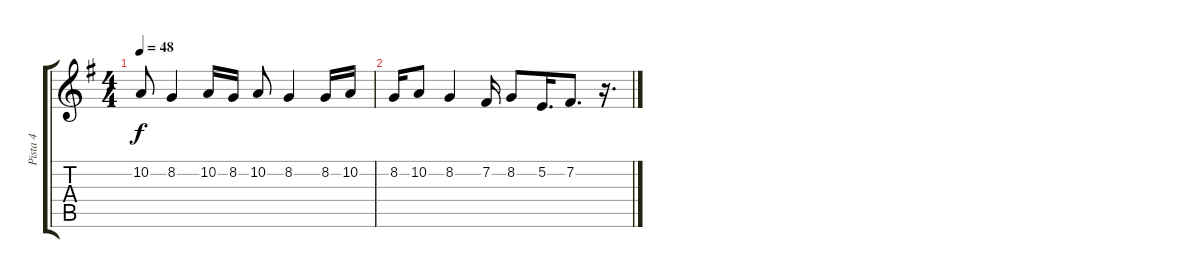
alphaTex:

\track ("Pista 4" "Pista 4") {instrument sopranosax}
\staff {score tabs}
\tuning (E4 B3 G3 D3 A2 E2) {hide}
\ts (4 4)
\tempo 48
\clef g2
\ks g
10.2.8{dy f instrument fx7echoes} 8.2.4 10.2.16 8.2.16 10.2.8 8.2.4 8.2.16 10.2.16 |
8.2.16 10.2.8 8.2.4 7.2.16 8.2.8 5.2.16{d} 7.2.8{d} r.16{d}
